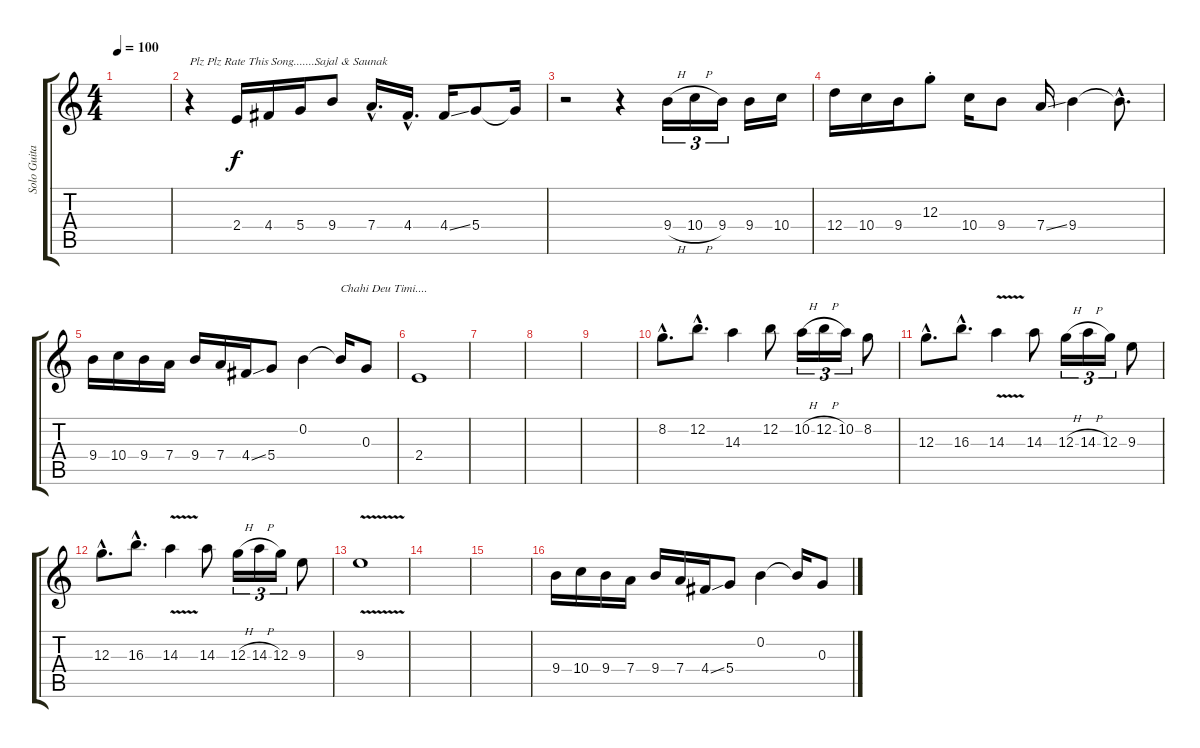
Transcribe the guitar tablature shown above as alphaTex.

\track ("Solo Guitar " "Solo Guita") {instrument electricguitarjazz}
\staff {score tabs}
\tuning (E4 B3 G3 D3 A2 E2) {hide}
\ts (4 4)
\tempo 100
\clef g2
\ks c
|
r.4{txt "Plz Plz Rate This Song.......Sajal & Saunak"} 2.4.16 4.4.16 5.4.16 9.4.8 7.4{hac}.16{d} 4.4{hac}.16{d} 4.4{ss}.16 5.4.8 5.4{t}.16 |
r.2 r.4 9.4{h}.16{tu (3 2)} 10.4{h}.16{tu (3 2)} 9.4.16{tu (3 2)} 9.4.16 10.4.16 |
12.4.16 10.4.16 9.4.16 12.3{st}.8 10.4.16 9.4.8 7.4{ss}.16 9.4.4 9.4{hac t}.8{d} |
9.4.16 10.4.16 9.4.16 7.4.16 9.4.16 7.4.16 4.4{ss}.16 5.4.8 0.2.4 0.2{t}.16{txt "Chahi Deu Timi...."} 0.3.8 |
2.4.1 |
|
|
|
8.2{hac}.8{d volume 14 instrument distortionguitar} 12.2{hac}.8{d} 14.3.4 12.2.8 10.2{h}.16{tu (3 2)} 12.2{h}.16{tu (3 2)} 10.2.16{tu (3 2)} 8.2.8 |
12.3{hac}.8{d} 16.3{hac}.8{d} 14.3{v}.4 14.3.8 12.3{h}.16{tu (3 2)} 14.3{h}.16{tu (3 2)} 12.3.16{tu (3 2)} 9.3.8 |
12.3{hac}.8{d} 16.3{hac}.8{d} 14.3{v}.4 14.3.8 12.3{h}.16{tu (3 2)} 14.3{h}.16{tu (3 2)} 12.3.16{tu (3 2)} 9.3.8 |
9.3{v}.1 |
|
|
9.4.16 10.4.16 9.4.16 7.4.16 9.4.16 7.4.16 4.4{ss}.16 5.4.8 0.2.4 0.2{t}.16 0.3.8
